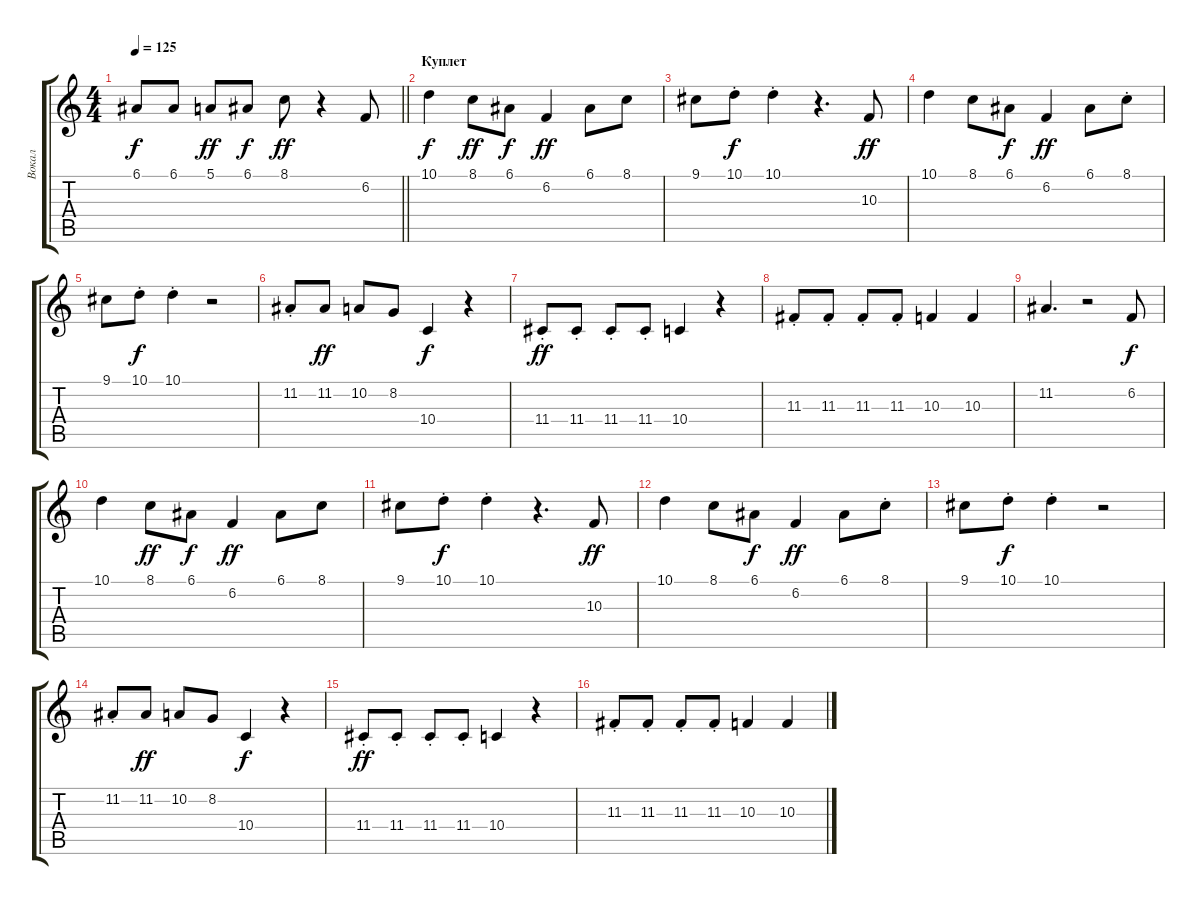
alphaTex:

\track ("Вокал" "Вокал") {instrument flute}
\staff {score tabs}
\tuning (E4 B3 G3 D3 A2 E2) {hide}
\ts (4 4)
\tempo 125
\clef g2
\barLineRight lightlight
\ks c
6.1.8{dy f} 6.1.8 5.1.8{dy ff} 6.1.8{dy f} 8.1.8{dy ff} r.4 6.2.8 |
\section ("" "Куплет")
10.1.4{dy f} 8.1.8{dy ff} 6.1.8{dy f} 6.2.4{dy ff} 6.1.8 8.1.8 |
9.1.8 10.1{st}.8{dy f} 10.1{st}.4 r.4{d} 10.3.8{dy ff} |
10.1.4 8.1.8 6.1.8{dy f} 6.2.4{dy ff} 6.1.8 8.1{st}.8 |
9.1.8 10.1{st}.8{dy f} 10.1{st}.4 r.2 |
11.2{st}.8 11.2.8{dy ff} 10.2.8 8.2.8 10.4.4{dy f} r.4 |
11.4{st}.8{dy ff} 11.4{st}.8 11.4{st}.8 11.4{st}.8 10.4.4 r.4 |
11.3{st}.8 11.3{st}.8 11.3{st}.8 11.3{st}.8 10.3.4 10.3.4 |
11.2.4{d} r.2 6.2.8{dy f} |
10.1.4 8.1.8{dy ff} 6.1.8{dy f} 6.2.4{dy ff} 6.1.8 8.1.8 |
9.1.8 10.1{st}.8{dy f} 10.1{st}.4 r.4{d} 10.3.8{dy ff} |
10.1.4 8.1.8 6.1.8{dy f} 6.2.4{dy ff} 6.1.8 8.1{st}.8 |
9.1.8 10.1{st}.8{dy f} 10.1{st}.4 r.2 |
11.2{st}.8 11.2.8{dy ff} 10.2.8 8.2.8 10.4.4{dy f} r.4 |
11.4{st}.8{dy ff} 11.4{st}.8 11.4{st}.8 11.4{st}.8 10.4.4 r.4 |
11.3{st}.8 11.3{st}.8 11.3{st}.8 11.3{st}.8 10.3.4 10.3.4
